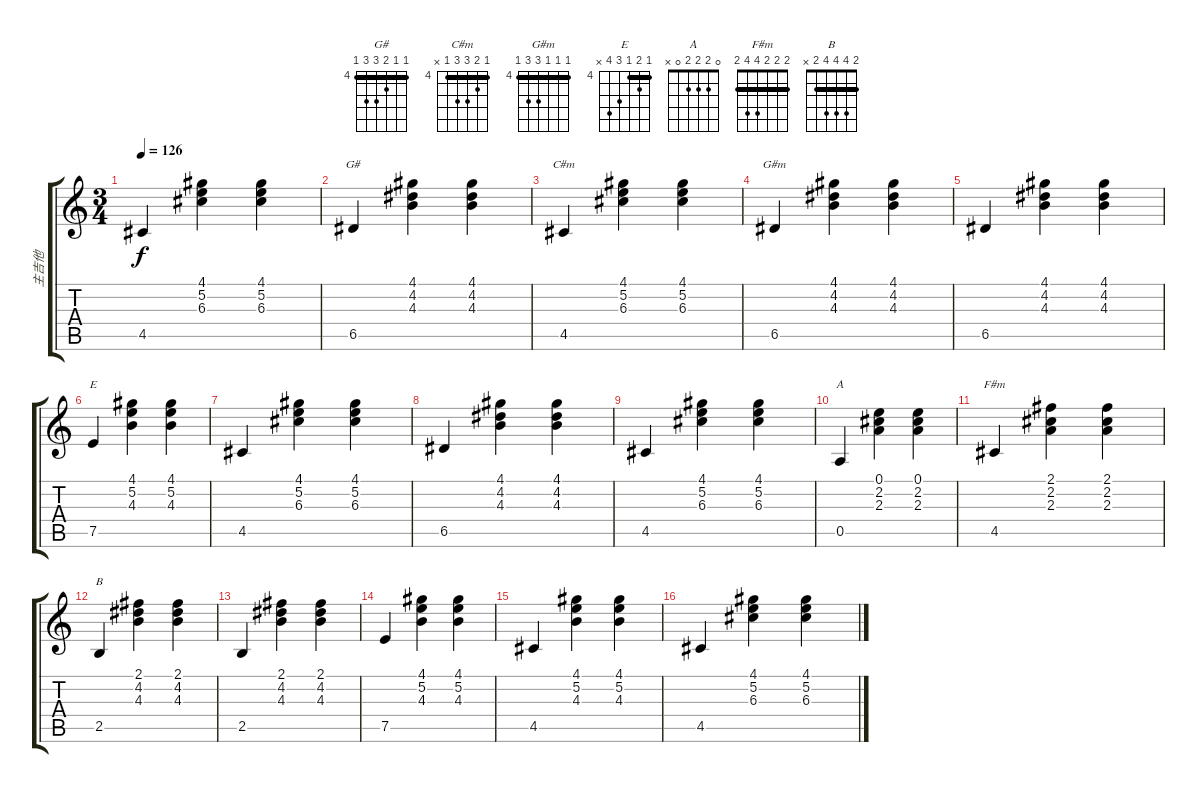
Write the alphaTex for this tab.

\track ("主吉他" "主吉他") {instrument acousticguitarsteel}
\staff {score tabs}
\tuning (E4 B3 G3 D3 A2 E2) {hide}
\chord ("G#" 4 4 5 6 6 4) {firstfret 4 barre 4}
\chord ("C#m" 4 5 6 6 4 x) {firstfret 4 barre 4}
\chord ("G#m" 4 4 4 6 6 4) {firstfret 4 barre 4}
\chord ("E" 4 5 4 6 7 x) {firstfret 4 barre 4}
\chord ("A" 0 2 2 2 0 x)
\chord ("F#m" 2 2 2 4 4 2) {barre 2}
\chord ("B" 2 4 4 4 2 x) {barre 2}
\ts (3 4)
\tempo 126
\clef g2
\ks c
4.5.4{dy f} (4.1 5.2 6.3).4 (4.1 5.2 6.3).4 |
6.5.4{ch "G#"} (4.1 4.2 4.3).4 (4.1 4.2 4.3).4 |
4.5.4{ch "C#m"} (4.1 5.2 6.3).4 (4.1 5.2 6.3).4 |
6.5.4{ch "G#m"} (4.1 4.2 4.3).4 (4.1 4.2 4.3).4 |
6.5.4 (4.1 4.2 4.3).4 (4.1 4.2 4.3).4 |
7.5.4{ch "E"} (4.1 5.2 4.3).4 (4.1 5.2 4.3).4 |
4.5.4 (4.1 5.2 6.3).4 (4.1 5.2 6.3).4 |
6.5.4 (4.1 4.2 4.3).4 (4.1 4.2 4.3).4 |
4.5.4 (4.1 5.2 6.3).4 (4.1 5.2 6.3).4 |
0.5.4{ch "A"} (0.1 2.2 2.3).4 (0.1 2.2 2.3).4 |
4.5.4{ch "F#m"} (2.1 2.2 2.3).4 (2.1 2.2 2.3).4 |
2.5.4{ch "B"} (2.1 4.2 4.3).4 (2.1 4.2 4.3).4 |
2.5.4 (2.1 4.2 4.3).4 (2.1 4.2 4.3).4 |
7.5.4 (4.1 5.2 4.3).4 (4.1 5.2 4.3).4 |
4.5.4 (4.1 5.2 4.3).4 (4.1 5.2 4.3).4 |
4.5.4 (4.1 5.2 6.3).4 (4.1 5.2 6.3).4
